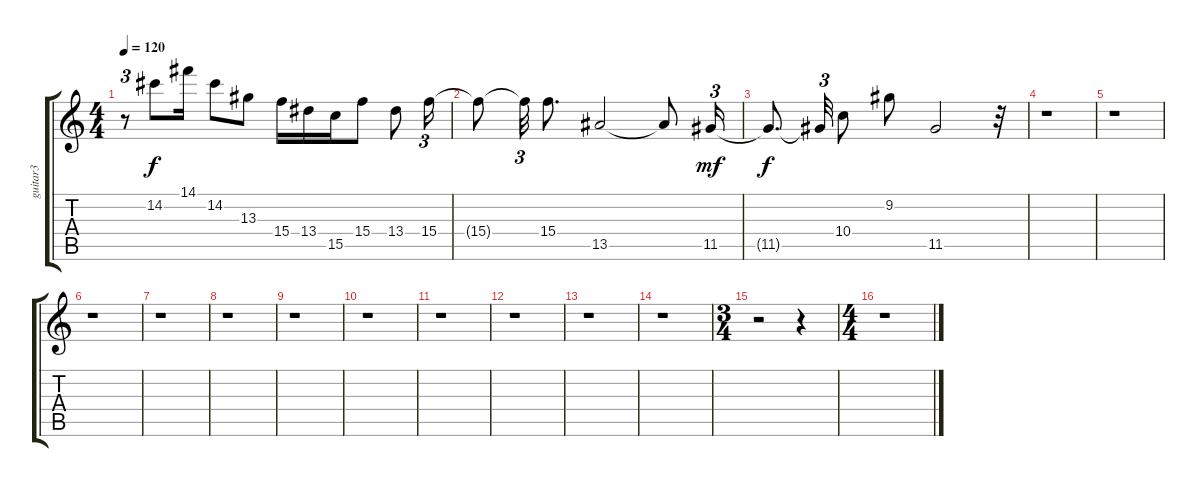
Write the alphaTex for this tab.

\track ("guitar3" "guitar3") {instrument acousticguitarnylon}
\staff {score tabs}
\tuning (E4 B3 G3 D3 A2 E2) {hide}
\ts (4 4)
\tempo 120
\clef g2
\ks c
r.8{tu (3 2) dy f} 14.2.8 14.1.16 14.2.8 13.3.8 15.4.16 13.4.16 15.5.16 15.4.8 13.4.8 15.4.16{tu (3 2)} |
15.4{t}.8 15.4{t}.32{tu (3 2)} 15.4.8{d} 13.5.2 13.5{t}.8 11.5.16{tu (3 2) dy mf} |
11.5{t}.8{d dy f} 11.5{t}.32{tu (3 2)} 10.4.8 9.2.8 11.5.2 r.32 |
r.1 |
r.1 |
r.1 |
r.1 |
r.1 |
r.1 |
r.1 |
r.1 |
r.1 |
r.1 |
r.1 |
\ts (3 4)
r.2 r.4 |
\ts (4 4)
r.1
